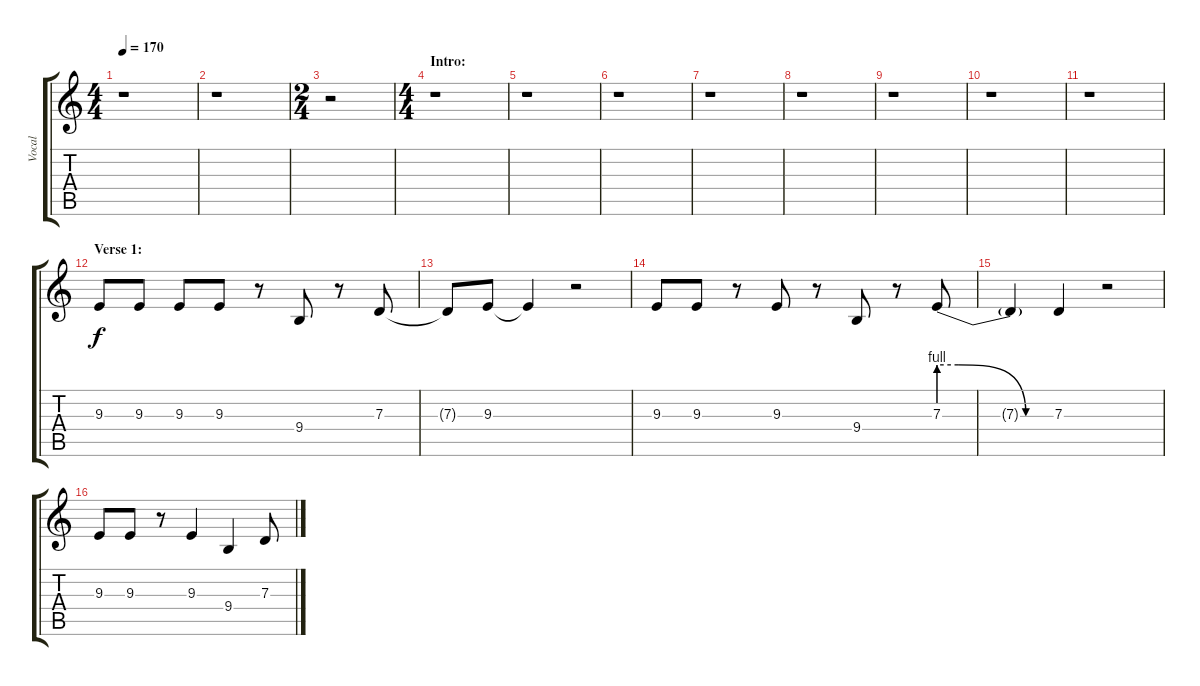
\track ("Vocal" "Vocal") {instrument oboe}
\staff {score tabs}
\tuning (E4 B3 G3 D3 A2 E2) {hide}
\ts (4 4)
\tempo 170
\clef g2
\ks c
r.1{dy f instrument oboe} |
r.1 |
\ts (2 4)
r.2 |
\ts (4 4)
\section ("" "Intro:")
r.1 |
r.1 |
r.1 |
r.1 |
r.1 |
r.1 |
r.1 |
r.1 |
\section ("" "Verse 1:")
9.3.8 9.3.8 9.3.8 9.3.8 r.8 9.4.8 r.8 7.3.8 |
7.3{t}.8 9.3.8 9.3{t}.4 r.2 |
9.3.8 9.3.8 r.8 9.3.8 r.8 9.4.8 r.8 7.3{be (custom 0 4 10 4 45 0 60 0)}.8 |
7.3{t}.4 7.3.4 r.2 |
9.3.8 9.3.8 r.8 9.3.4 9.4.4 7.3.8
